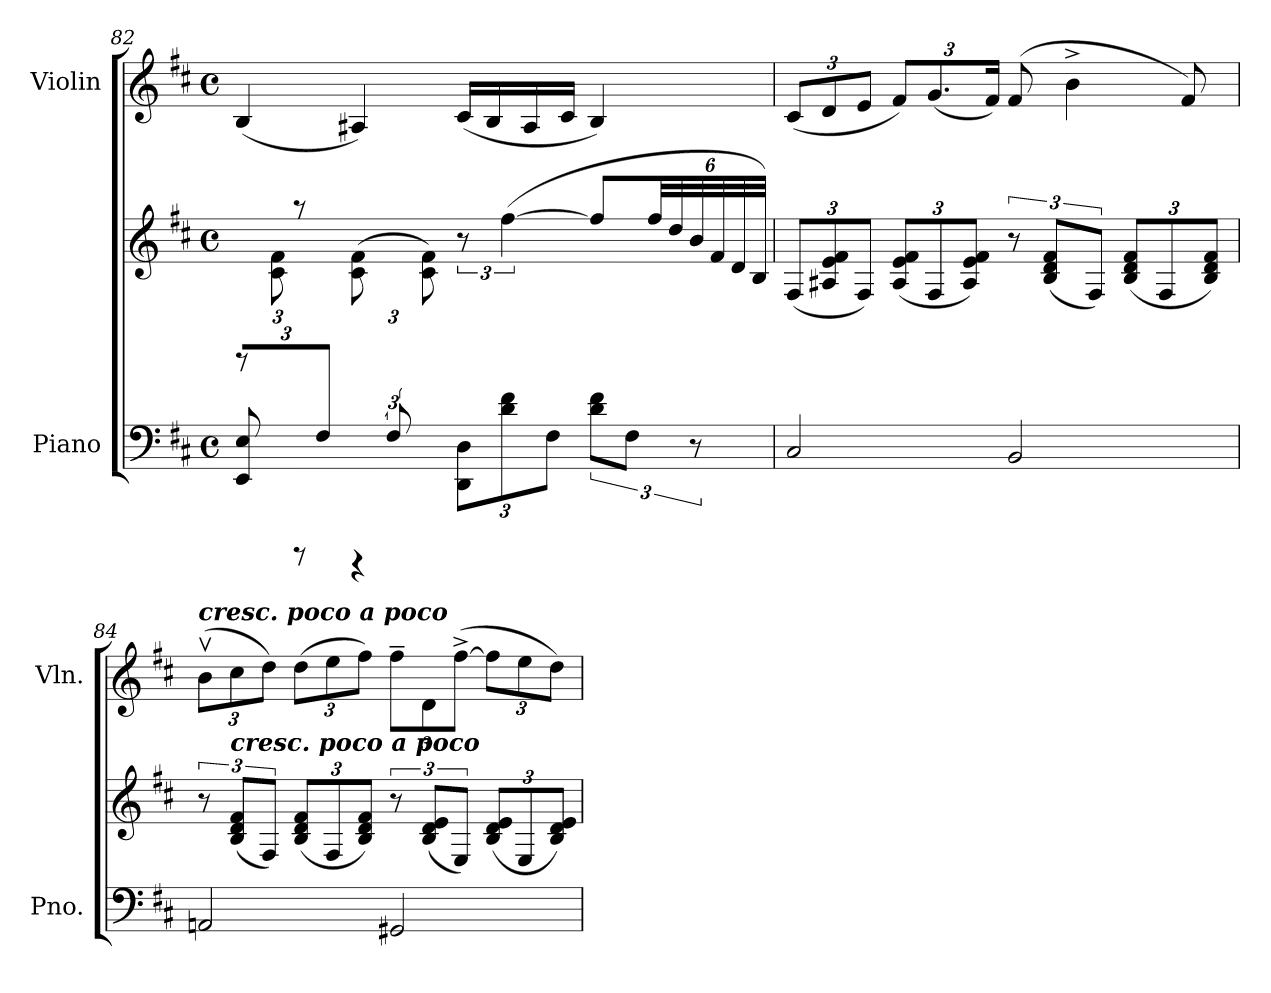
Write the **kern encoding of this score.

**kern	**kern	**kern
*part2	*part2	*part1
*staff3	*staff2	*staff1
*I"Piano	*	*I"Violin
*I'Pno.	*	*I'Vln.
*clefF4	*clefG2	*clefG2
*k[f#c#]	*k[f#c#]	*k[f#c#]
*M4/4	*M4/4	*M4/4
*met(c)	*met(c)	*met(c)
=82	=82	=82
*^	*^	*
12rff	8EE/ 8E/	8ryy	12ryy	(4B/
12ryy	.	.	(12c#\ 12f#\L	.
.	8rEEEE	8r	.	.
12F#/J)	.	.	12ryy	.
*	*	*	*Xbrackettup	*
12ryy	4rCCCC	4ryy	(12c#\ 12f#\L	4A#X/)
12F#/	.	.	12ryy	.
12ryy	.	.	12c#\ 12f#\J)	.
*Xbrackettup	*	*brackettup	*	*
12DD\ 12D\L	2ryy	12r	2ryy	(16c#/LL
.	.	.	.	16B/
12d\ 12f#\	.	([6ff#\	.	.
.	.	.	.	16A#/
12F#\J	.	.	.	.
.	.	.	.	16c#/JJ
*brackettup	*	*	*	*
12d\ 12f#\L	.	8ff#/L]	.	4B/)
12F#\J	.	.	.	.
*	*	*Xbrackettup	*	*
.	.	48ff#/LL	.	.
.	.	48dd/	.	.
12r	.	48b/	.	.
.	.	48f#/	.	.
.	.	48d/	.	.
.	.	48B/JJJ)	.	.
*v	*v	*	*	*
*	*v	*v	*
!!LO:LB:g=z
=83	=83	=83
*	*	*Xbrackettup
2C#/	(12F#/L	(12c#/L
.	12A#X/ 12e/ 12f#/	12d/
.	12F#/J)	12e/J
.	(12A#/ 12e/ 12f#/L	12f#/L)
.	12F#/	(12.g/
.	12A#/ 12e/ 12f#/J)	.
.	.	24f#/Jk)
*	*brackettup	*
2BB/	12r	(8f#/
.	(12B/ 12d/ 12f#/L	.
.	.	4b^\
.	12F#/J)	.
*	*Xbrackettup	*
.	(12B/ 12d/ 12f#/L	.
.	12F#/	.
.	.	8f#/)
.	12B/ 12d/ 12f#/J)	.
=84	=84	=84
*	*brackettup	*
!	!	!LO:TX:a:Bi:t=cresc. poco a poco
2AAn/	12r	(12bv\L
!	!LO:TX:a:Bi:t=cresc. poco a poco	!
.	(12B/ 12d/ 12f#/L	12cc#\
.	12F#/J)	12dd\J)
*	*Xbrackettup	*
.	(12B/ 12d/ 12f#/L	(12dd\L
.	12F#/	12ee\
.	12B/ 12d/ 12f#/J)	12ff#\J)
*	*brackettup	*
2GG#X/	12r	12ff#~\L
.	(12B/ 12d/ 12e/L	12d\
.	12E/J)	([12ff#^\J
*	*Xbrackettup	*
.	(12B/ 12d/ 12e/L	12ff#\L]
.	12E/	12ee\
.	12B/ 12d/ 12e/J)	12dd\J)
=	=	=
*-	*-	*-
